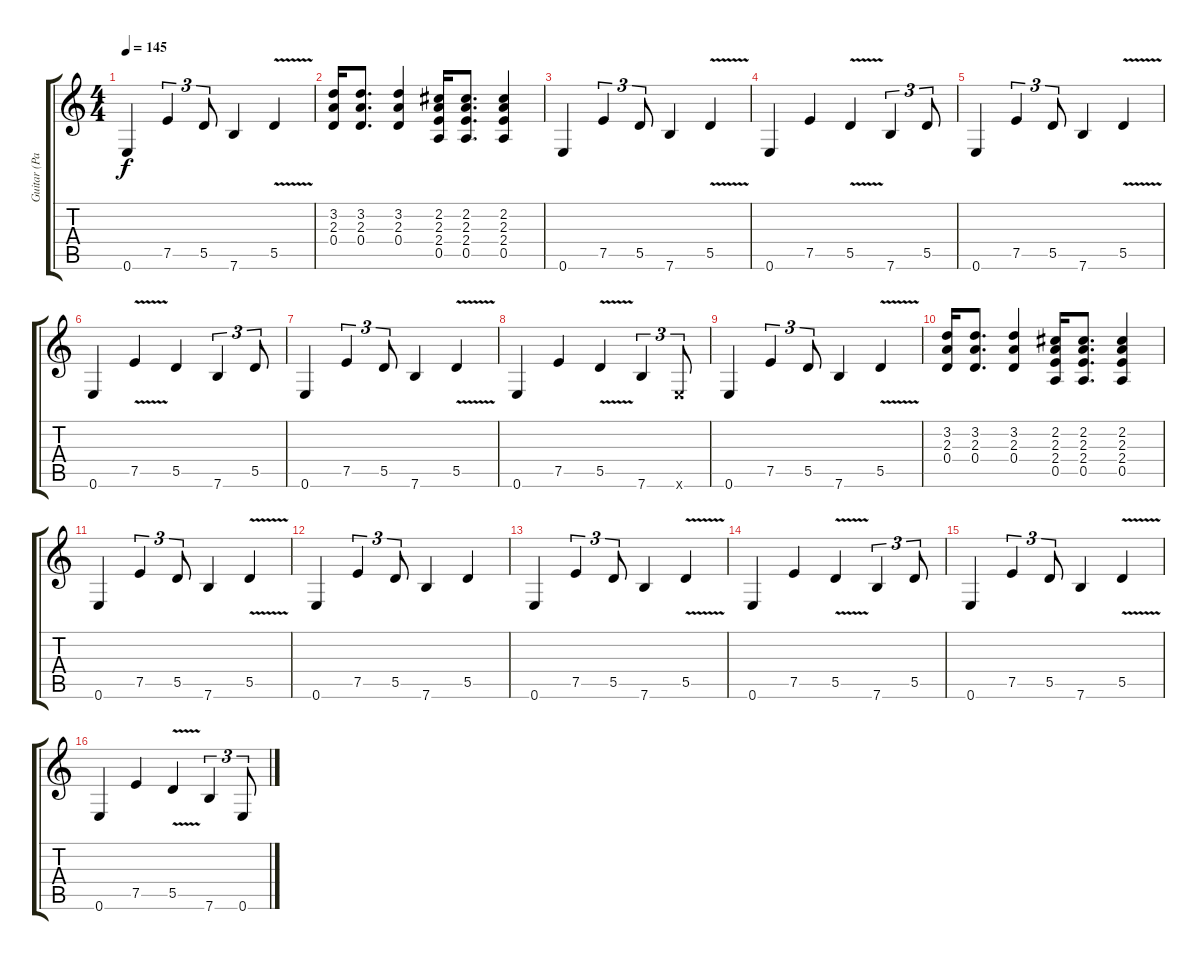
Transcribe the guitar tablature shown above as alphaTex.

\track ("Guitar (Page)" "Guitar (Pa") {instrument overdrivenguitar}
\staff {score tabs}
\tuning (E4 B3 G3 D3 A2 E2) {hide}
\ts (4 4)
\tempo 145
\clef g2
\ks c
0.6.4{dy f} 7.5.4{tu (3 2)} 5.5.8{tu (3 2)} 7.6.4 5.5{v}.4 |
(3.2 2.3 0.4).16 (3.2 2.3 0.4).8{d} (3.2 2.3 0.4).4 (2.2 2.3 2.4 0.5).16 (2.2 2.3 2.4 0.5).8{d} (2.2 2.3 2.4 0.5).4 |
0.6.4 7.5.4{tu (3 2)} 5.5.8{tu (3 2)} 7.6.4 5.5{v}.4 |
0.6.4 7.5.4 5.5{v}.4 7.6.4{tu (3 2)} 5.5.8{tu (3 2)} |
0.6.4 7.5.4{tu (3 2)} 5.5.8{tu (3 2)} 7.6.4 5.5{v}.4 |
0.6.4 7.5{v}.4 5.5.4 7.6.4{tu (3 2)} 5.5.8{tu (3 2)} |
0.6.4 7.5.4{tu (3 2)} 5.5.8{tu (3 2)} 7.6.4 5.5{v}.4 |
0.6.4 7.5.4 5.5{v}.4 7.6.4{tu (3 2)} 0.6{x}.8{tu (3 2)} |
0.6.4 7.5.4{tu (3 2)} 5.5.8{tu (3 2)} 7.6.4 5.5{v}.4 |
(3.2 2.3 0.4).16 (3.2 2.3 0.4).8{d} (3.2 2.3 0.4).4 (2.2 2.3 2.4 0.5).16 (2.2 2.3 2.4 0.5).8{d} (2.2 2.3 2.4 0.5).4 |
0.6.4 7.5.4{tu (3 2)} 5.5.8{tu (3 2)} 7.6.4 5.5{v}.4 |
0.6.4 7.5.4{tu (3 2)} 5.5.8{tu (3 2)} 7.6.4 5.5.4 |
0.6.4 7.5.4{tu (3 2)} 5.5.8{tu (3 2)} 7.6.4 5.5{v}.4 |
0.6.4 7.5.4 5.5{v}.4 7.6.4{tu (3 2)} 5.5.8{tu (3 2)} |
0.6.4 7.5.4{tu (3 2)} 5.5.8{tu (3 2)} 7.6.4 5.5{v}.4 |
0.6.4 7.5.4 5.5{v}.4 7.6.4{tu (3 2)} 0.6.8{tu (3 2)}
